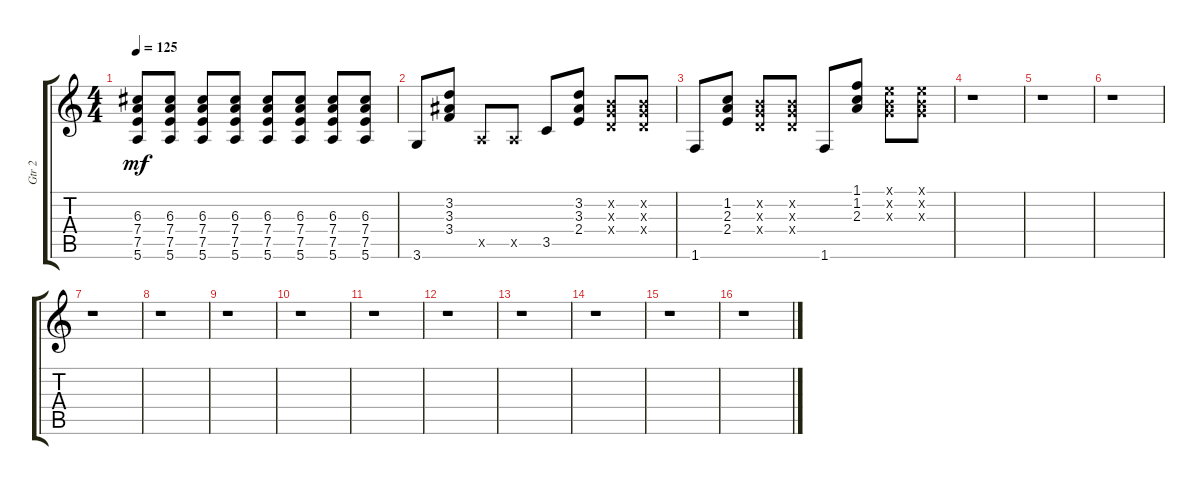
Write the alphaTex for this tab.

\track ("Gtr 2" "Gtr 2") {instrument acousticguitarsteel}
\staff {score tabs}
\tuning (E4 B3 G3 D3 A2 E2) {hide}
\ts (4 4)
\tempo 125
\clef g2
\ks c
(6.3{t} 7.4{t} 7.5{t} 5.6{t}).8{dy mf} (6.3 7.4 7.5 5.6).8 (6.3 7.4 7.5 5.6).8 (6.3 7.4 7.5 5.6).8 (6.3 7.4 7.5 5.6).8 (6.3 7.4 7.5 5.6).8 (6.3 7.4 7.5 5.6).8 (6.3 7.4 7.5 5.6).8 |
3.6.8 (3.2 3.3 3.4).8 0.5{x}.8 0.5{x}.8 3.5.8 (3.2 3.3 2.4).8 (0.2{x} 0.3{x} 0.4{x}).8 (0.2{x} 0.3{x} 0.4{x}).8 |
1.6.8 (1.2 2.3 2.4).8 (0.2{x} 0.3{x} 0.4{x}).8 (0.2{x} 0.3{x} 0.4{x}).8 1.6.8 (1.1 1.2 2.3).8 (0.1{x} 0.2{x} 0.3{x}).8 (0.1{x} 0.2{x} 0.3{x}).8 |
r.1 |
r.1 |
r.1 |
r.1 |
r.1 |
r.1 |
r.1 |
r.1 |
r.1 |
r.1 |
r.1 |
r.1 |
r.1
